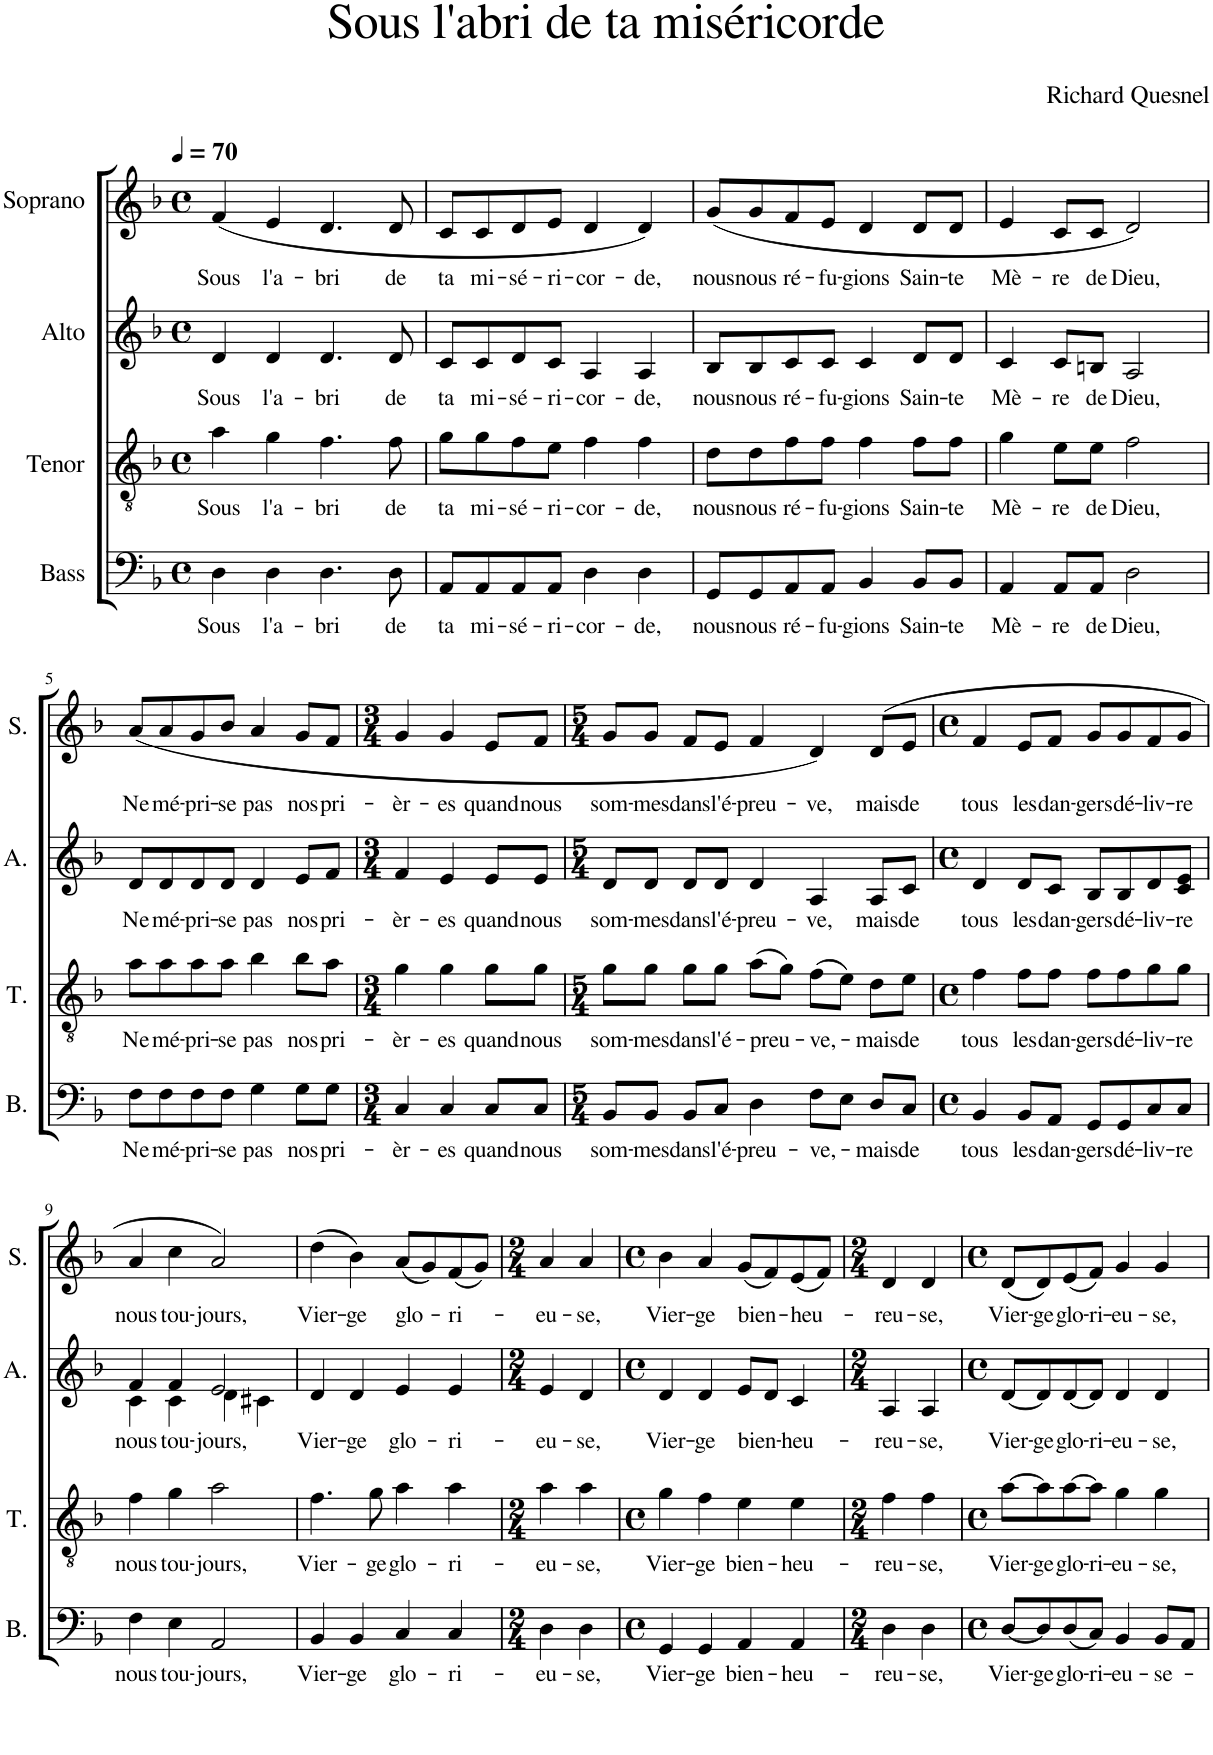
**kern	**text	**kern	**text	**kern	**text	**kern	**text
*part4	*part4	*part3	*part3	*part2	*part2	*part1	*part1
*staff4	*staff4	*staff3	*staff3	*staff2	*staff2	*staff1	*staff1
*I"Bass	*	*I"Tenor	*	*I"Alto	*	*I"Soprano	*
*I'B.	*	*I'T.	*	*I'A.	*	*I'S.	*
*clefF4	*	*clefGv2	*	*clefG2	*	*clefG2	*
*k[b-]	*	*k[b-]	*	*k[b-]	*	*k[b-]	*
*M4/4	*	*M4/4	*	*M4/4	*	*M4/4	*
*met(c)	*	*met(c)	*	*met(c)	*	*met(c)	*
*MM70	*	*MM70	*	*MM70	*	*MM70	*
=1	=1	=1	=1	=1	=1	=1	=1
!	!LO:LY:b	!	!LO:LY:b	!	!LO:LY:b	!	!LO:LY:b
4D\	Sous	4a\	Sous	4d/	Sous	(4f/	Sous
!	!LO:LY:b	!	!LO:LY:b	!	!LO:LY:b	!	!LO:LY:b
4D\	l'a-	4g\	l'a-	4d/	l'a-	4e/	l'a-
!	!LO:LY:b	!	!LO:LY:b	!	!LO:LY:b	!	!LO:LY:b
4.D\	-bri	4.f\	-bri	4.d/	-bri	4.d/	-bri
!	!LO:LY:b	!	!LO:LY:b	!	!LO:LY:b	!	!LO:LY:b
8D\	de	8f\	de	8d/	de	8d/	de
=2	=2	=2	=2	=2	=2	=2	=2
!	!LO:LY:b	!	!LO:LY:b	!	!LO:LY:b	!	!LO:LY:b
8AA/L	ta	8g\L	ta	8c/L	ta	8c/L	ta
!	!LO:LY:b	!	!LO:LY:b	!	!LO:LY:b	!	!LO:LY:b
8AA/	mi-	8g\	mi-	8c/	mi-	8c/	mi-
!	!LO:LY:b	!	!LO:LY:b	!	!LO:LY:b	!	!LO:LY:b
8AA/	-sé-	8f\	-sé-	8d/	-sé-	8d/	-sé-
!	!LO:LY:b	!	!LO:LY:b	!	!LO:LY:b	!	!LO:LY:b
8AA/J	-ri-	8e\J	-ri-	8c/J	-ri-	8e/J	-ri-
!	!LO:LY:b	!	!LO:LY:b	!	!LO:LY:b	!	!LO:LY:b
4D\	-cor-	4f\	-cor-	4A/	-cor-	4d/	-cor-
!	!LO:LY:b	!	!LO:LY:b	!	!LO:LY:b	!	!LO:LY:b
4D\	-de,	4f\	-de,	4A/	-de,	4d/)	-de,
=3	=3	=3	=3	=3	=3	=3	=3
!	!LO:LY:b	!	!LO:LY:b	!	!LO:LY:b	!	!LO:LY:b
8GG/L	nous	8d\L	nous	8B-/L	nous	(8g/L	nous
!	!LO:LY:b	!	!LO:LY:b	!	!LO:LY:b	!	!LO:LY:b
8GG/	nous	8d\	nous	8B-/	nous	8g/	nous
!	!LO:LY:b	!	!LO:LY:b	!	!LO:LY:b	!	!LO:LY:b
8AA/	ré-	8f\	ré-	8c/	ré-	8f/	ré-
!	!LO:LY:b	!	!LO:LY:b	!	!LO:LY:b	!	!LO:LY:b
8AA/J	-fu-	8f\J	-fu-	8c/J	-fu-	8e/J	-fu-
!	!LO:LY:b	!	!LO:LY:b	!	!LO:LY:b	!	!LO:LY:b
4BB-/	-gions	4f\	-gions	4c/	-gions	4d/	-gions
!	!LO:LY:b	!	!LO:LY:b	!	!LO:LY:b	!	!LO:LY:b
8BB-/L	Sain-	8f\L	Sain-	8d/L	Sain-	8d/L	Sain-
!	!LO:LY:b	!	!LO:LY:b	!	!LO:LY:b	!	!LO:LY:b
8BB-/J	-te	8f\J	-te	8d/J	-te	8d/J	-te
=4	=4	=4	=4	=4	=4	=4	=4
!	!LO:LY:b	!	!LO:LY:b	!	!LO:LY:b	!	!LO:LY:b
4AA/	Mè-	4g\	Mè-	4c/	Mè-	4e/	Mè-
!	!LO:LY:b	!	!LO:LY:b	!	!LO:LY:b	!	!LO:LY:b
8AA/L	-re	8e\L	-re	8c/L	-re	8c/L	-re
!	!LO:LY:b	!	!LO:LY:b	!	!LO:LY:b	!	!LO:LY:b
8AA/J	de	8e\J	de	8Bn/J	de	8c/J	de
!	!LO:LY:b	!	!LO:LY:b	!	!LO:LY:b	!	!LO:LY:b
2D\	Dieu,	2f\	Dieu,	2A/	Dieu,	2d/)	Dieu,
!!LO:LB:g=z
=5	=5	=5	=5	=5	=5	=5	=5
!	!LO:LY:b	!	!LO:LY:b	!	!LO:LY:b	!	!LO:LY:b
8F\L	Ne	8a\L	Ne	8d/L	Ne	(8a/L	Ne
!	!LO:LY:b	!	!LO:LY:b	!	!LO:LY:b	!	!LO:LY:b
8F\	mé-	8a\	mé-	8d/	mé-	8a/	mé-
!	!LO:LY:b	!	!LO:LY:b	!	!LO:LY:b	!	!LO:LY:b
8F\	-pri-	8a\	-pri-	8d/	-pri-	8g/	-pri-
!	!LO:LY:b	!	!LO:LY:b	!	!LO:LY:b	!	!LO:LY:b
8F\J	-se	8a\J	-se	8d/J	-se	8b-/J	-se
!	!LO:LY:b	!	!LO:LY:b	!	!LO:LY:b	!	!LO:LY:b
4G\	pas	4b-\	pas	4d/	pas	4a/	pas
!	!LO:LY:b	!	!LO:LY:b	!	!LO:LY:b	!	!LO:LY:b
8G\L	nos	8b-\L	nos	8e/L	nos	8g/L	nos
!	!LO:LY:b	!	!LO:LY:b	!	!LO:LY:b	!	!LO:LY:b
8G\J	pri-	8a\J	pri-	8f/J	pri-	8f/J	pri-
=6	=6	=6	=6	=6	=6	=6	=6
*M3/4	*	*M3/4	*	*M3/4	*	*M3/4	*
!	!LO:LY:b	!	!LO:LY:b	!	!LO:LY:b	!	!LO:LY:b
4C/	-èr-	4g\	-èr-	4f/	-èr-	4g/	-èr-
!	!LO:LY:b	!	!LO:LY:b	!	!LO:LY:b	!	!LO:LY:b
4C/	-es	4g\	-es	4e/	-es	4g/	-es
!	!LO:LY:b	!	!LO:LY:b	!	!LO:LY:b	!	!LO:LY:b
8C/L	quand	8g\L	quand	8e/L	quand	8e/L	quand
!	!LO:LY:b	!	!LO:LY:b	!	!LO:LY:b	!	!LO:LY:b
8C/J	nous	8g\J	nous	8e/J	nous	8f/J	nous
=7	=7	=7	=7	=7	=7	=7	=7
*M5/4	*	*M5/4	*	*M5/4	*	*M5/4	*
!	!LO:LY:b	!	!LO:LY:b	!	!LO:LY:b	!	!LO:LY:b
8BB-/L	som-	8g\L	som-	8d/L	som-	8g/L	som-
!	!LO:LY:b	!	!LO:LY:b	!	!LO:LY:b	!	!LO:LY:b
8BB-/J	-mes	8g\J	-mes	8d/J	-mes	8g/J	-mes
!	!LO:LY:b	!	!LO:LY:b	!	!LO:LY:b	!	!LO:LY:b
8BB-/L	dans	8g\L	dans	8d/L	dans	8f/L	dans
!	!LO:LY:b	!	!LO:LY:b	!	!LO:LY:b	!	!LO:LY:b
8C/J	l'é-	8g\J	l'é-	8d/J	l'é-	8e/J	l'é-
!	!LO:LY:b	!	!LO:LY:b	!	!LO:LY:b	!	!LO:LY:b
4D\	-preu-	(8a\L	-preu-	4d/	-preu-	4f/	-preu-
.	.	8g\J)	.	.	.	.	.
!	!LO:LY:b	!	!LO:LY:b	!	!LO:LY:b	!	!LO:LY:b
8F\L	-ve,-	(8f\L	-ve,-	4A/	-ve,	4d/)	-ve,
8E\J	.	8e\J)	.	.	.	.	.
!	!LO:LY:b	!	!LO:LY:b	!	!LO:LY:b	!	!LO:LY:b
8D/L	mais	8d\L	mais	8A/L	mais	(8d/L	mais
!	!LO:LY:b	!	!LO:LY:b	!	!LO:LY:b	!	!LO:LY:b
8C/J	de	8e\J	de	8c/J	de	8e/J	de
=8	=8	=8	=8	=8	=8	=8	=8
*M4/4	*	*M4/4	*	*M4/4	*	*M4/4	*
*met(c)	*	*met(c)	*	*met(c)	*	*met(c)	*
!	!LO:LY:b	!	!LO:LY:b	!	!LO:LY:b	!	!LO:LY:b
4BB-/	tous	4f\	tous	4d/	tous	4f/	tous
!	!LO:LY:b	!	!LO:LY:b	!	!LO:LY:b	!	!LO:LY:b
8BB-/L	les	8f\L	les	8d/L	les	8e/L	les
!	!LO:LY:b	!	!LO:LY:b	!	!LO:LY:b	!	!LO:LY:b
8AA/J	dan-	8f\J	dan-	8c/J	dan-	8f/J	dan-
!	!LO:LY:b	!	!LO:LY:b	!	!LO:LY:b	!	!LO:LY:b
8GG/L	-gers	8f\L	-gers	8B-/L	-gers	8g/L	-gers
!	!LO:LY:b	!	!LO:LY:b	!	!LO:LY:b	!	!LO:LY:b
8GG/	dé-	8f\	dé-	8B-/	dé-	8g/	dé-
!	!LO:LY:b	!	!LO:LY:b	!	!LO:LY:b	!	!LO:LY:b
8C/	-liv-	8g\	-liv-	8d/	-liv-	8f/	-liv-
!	!LO:LY:b	!	!LO:LY:b	!	!LO:LY:b	!	!LO:LY:b
8C/J	-re	8g\J	-re	8c/ 8e/J	-re	8g/J	-re
!!LO:LB:g=z
=9	=9	=9	=9	=9	=9	=9	=9
!	!LO:LY:b	!	!LO:LY:b	!	!LO:LY:b	!	!LO:LY:b
*	*	*	*	*^	*	*	*
4F\	nous	4f\	nous	4f/	4c\	nous	4a/	nous
!	!LO:LY:b	!	!LO:LY:b	!	!	!LO:LY:b	!	!LO:LY:b
4E\	tou-	4g\	tou-	4f/	4c\	tou-	4cc\	tou-
!	!LO:LY:b	!	!LO:LY:b	!	!	!LO:LY:b	!	!LO:LY:b
2AA/	-jours,	2a\	-jours,	2e/	4d\	-jours,	2a/)	-jours,
.	.	.	.	.	4c#X\	.	.	.
=10	=10	=10	=10	=10	=10	=10	=10	=10
!	!LO:LY:b	!	!LO:LY:b	!	!	!LO:LY:b	!	!LO:LY:b
*	*	*	*	*v	*v	*	*	*
4BB-/	Vier-	4.f\	Vier-	4d/	Vier-	(4dd\	Vier-
!	!LO:LY:b	!	!	!	!LO:LY:b	!	!LO:LY:b
4BB-/	-ge	.	.	4d/	-ge	4b-\)	-ge
!	!	!	!LO:LY:b	!	!	!	!
.	.	8g\	-ge	.	.	.	.
!	!LO:LY:b	!	!LO:LY:b	!	!LO:LY:b	!	!LO:LY:b
4C/	glo-	4a\	glo-	4e/	glo-	(8a/L	glo-
.	.	.	.	.	.	8g/)	.
!	!LO:LY:b	!	!LO:LY:b	!	!LO:LY:b	!	!LO:LY:b
4C/	-ri-	4a\	-ri-	4e/	-ri-	(8f/	-ri-
.	.	.	.	.	.	8g/J)	.
=11	=11	=11	=11	=11	=11	=11	=11
*M2/4	*	*M2/4	*	*M2/4	*	*M2/4	*
!	!LO:LY:b	!	!LO:LY:b	!	!LO:LY:b	!	!LO:LY:b
4D\	-eu-	4a\	-eu-	4e/	-eu-	4a/	-eu-
!	!LO:LY:b	!	!LO:LY:b	!	!LO:LY:b	!	!LO:LY:b
4D\	-se,	4a\	-se,	4d/	-se,	4a/	-se,
=12	=12	=12	=12	=12	=12	=12	=12
*M4/4	*	*M4/4	*	*M4/4	*	*M4/4	*
*met(c)	*	*met(c)	*	*met(c)	*	*met(c)	*
!	!LO:LY:b	!	!LO:LY:b	!	!LO:LY:b	!	!LO:LY:b
4GG/	Vier-	4g\	Vier-	4d/	Vier-	4b-\	Vier-
!	!LO:LY:b	!	!LO:LY:b	!	!LO:LY:b	!	!LO:LY:b
4GG/	-ge	4f\	-ge	4d/	-ge	4a/	-ge
!	!LO:LY:b	!	!LO:LY:b	!	!LO:LY:b	!	!LO:LY:b
4AA/	bien-	4e\	bien-	8e/L	bien-	(8g/L	bien-
.	.	.	.	8d/J	.	8f/)	.
!	!LO:LY:b	!	!LO:LY:b	!	!LO:LY:b	!	!LO:LY:b
4AA/	-heu-	4e\	-heu-	4c/	-heu-	(8e/	-heu-
.	.	.	.	.	.	8f/J)	.
=13	=13	=13	=13	=13	=13	=13	=13
*M2/4	*	*M2/4	*	*M2/4	*	*M2/4	*
!	!LO:LY:b	!	!LO:LY:b	!	!LO:LY:b	!	!LO:LY:b
4D\	-reu-	4f\	-reu-	4A/	-reu-	4d/	-reu-
!	!LO:LY:b	!	!LO:LY:b	!	!LO:LY:b	!	!LO:LY:b
4D\	-se,	4f\	-se,	4A/	-se,	4d/	-se,
=14	=14	=14	=14	=14	=14	=14	=14
*M4/4	*	*M4/4	*	*M4/4	*	*M4/4	*
*met(c)	*	*met(c)	*	*met(c)	*	*met(c)	*
!	!LO:LY:b	!	!LO:LY:b	!	!LO:LY:b	!	!LO:LY:b
[8D/L	Vier-	[8a\L	Vier-	[8d/L	Vier-	(8d/L	Vier-
!	!LO:LY:b	!	!LO:LY:b	!	!LO:LY:b	!	!LO:LY:b
8D/]	-ge	8a\]	-ge	8d/]	-ge	8d/)	-ge
!	!LO:LY:b	!	!LO:LY:b	!	!LO:LY:b	!	!LO:LY:b
(8D/	glo-	[8a\	glo-	[8d/	glo-	(8e/	glo-
!	!LO:LY:b	!	!LO:LY:b	!	!LO:LY:b	!	!LO:LY:b
8C/J)	-ri-	8a\J]	-ri-	8d/J]	-ri-	8f/J)	-ri-
!	!LO:LY:b	!	!LO:LY:b	!	!LO:LY:b	!	!LO:LY:b
4BB-/	-eu-	4g\	-eu-	4d/	-eu-	4g/	-eu-
!	!LO:LY:b	!	!LO:LY:b	!	!LO:LY:b	!	!LO:LY:b
8BB-/L	-se-	4g\	-se,	4d/	-se,	4g/	-se,
8AA/J	.	.	.	.	.	.	.
=	=	=	=	=	=	=	=
*-	*-	*-	*-	*-	*-	*-	*-
